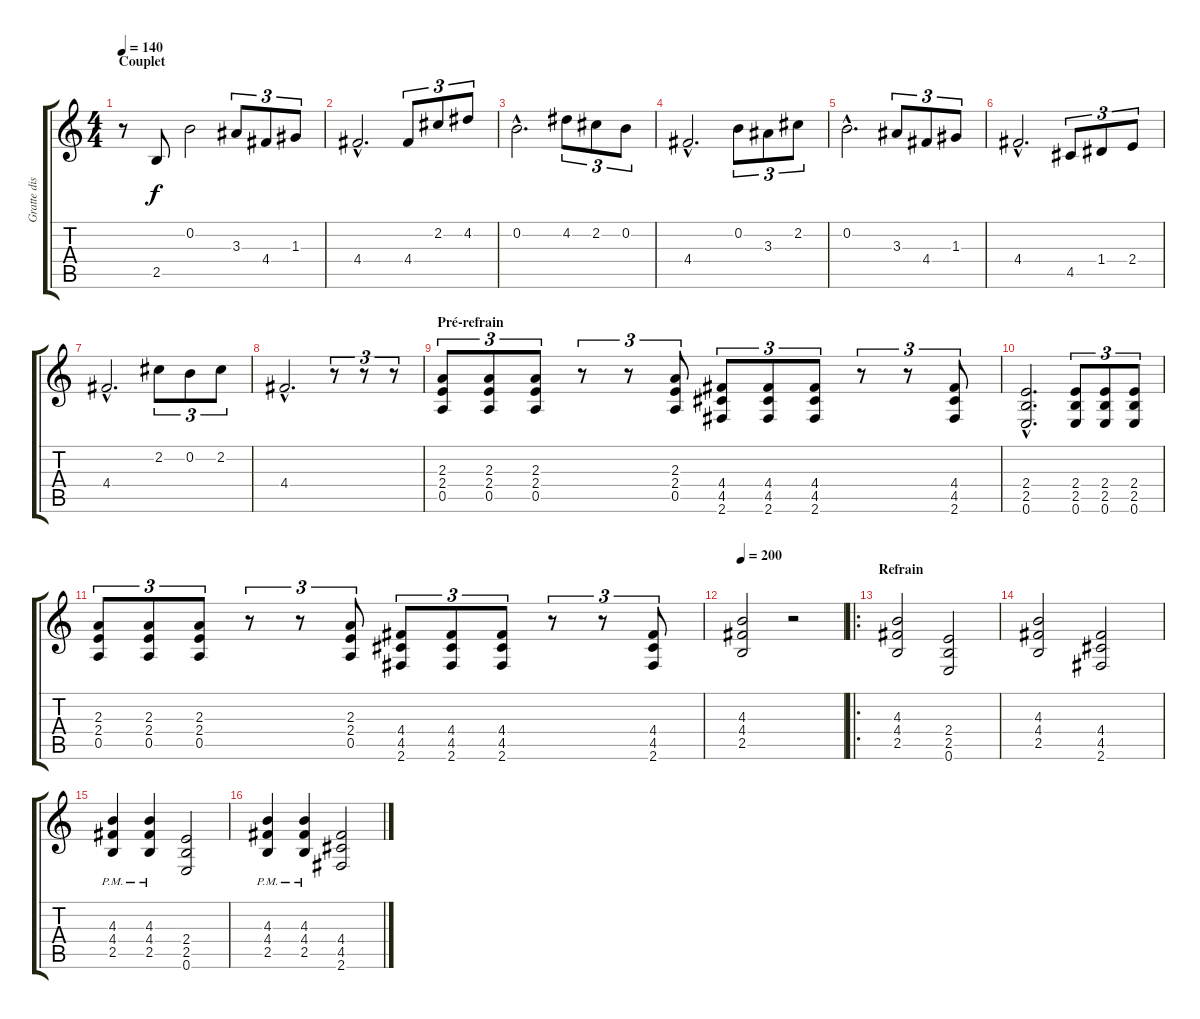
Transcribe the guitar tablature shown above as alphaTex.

\track ("Gratte disto" "Gratte dis") {instrument overdrivenguitar}
\staff {score tabs}
\tuning (E4 B3 G3 D3 A2 E2) {hide}
\ts (4 4)
\section ("" "Couplet")
\tempo 140
\clef g2
\ks c
r.8{dy f} 2.5.8 0.2.2 3.3.8{tu (3 2)} 4.4.8{tu (3 2)} 1.3.8{tu (3 2)} |
4.4{hac}.2{d} 4.4.8{tu (3 2)} 2.2.8{tu (3 2)} 4.2.8{tu (3 2)} |
0.2{hac}.2{d} 4.2.8{tu (3 2)} 2.2.8{tu (3 2)} 0.2.8{tu (3 2)} |
4.4{hac}.2{d} 0.2.8{tu (3 2)} 3.3.8{tu (3 2)} 2.2.8{tu (3 2)} |
0.2{hac}.2{d} 3.3.8{tu (3 2)} 4.4.8{tu (3 2)} 1.3.8{tu (3 2)} |
4.4{hac}.2{d} 4.5.8{tu (3 2)} 1.4.8{tu (3 2)} 2.4.8{tu (3 2)} |
4.4{hac}.2{d} 2.2.8{tu (3 2)} 0.2.8{tu (3 2)} 2.2.8{tu (3 2)} |
4.4{hac}.2{d} r.8{tu (3 2)} r.8{tu (3 2)} r.8{tu (3 2)} |
\section ("" "Pré-refrain")
(2.3 2.4 0.5).8{tu (3 2)} (2.3 2.4 0.5).8{tu (3 2)} (2.3 2.4 0.5).8{tu (3 2)} r.8{tu (3 2)} r.8{tu (3 2)} (2.3 2.4 0.5).8{tu (3 2)} (4.4 4.5 2.6).8{tu (3 2)} (4.4 4.5 2.6).8{tu (3 2)} (4.4 4.5 2.6).8{tu (3 2)} r.8{tu (3 2)} r.8{tu (3 2)} (4.4 4.5 2.6).8{tu (3 2)} |
(2.4{hac} 2.5{hac} 0.6{hac}).2{d} (2.4 2.5 0.6).8{tu (3 2)} (2.4 2.5 0.6).8{tu (3 2)} (2.4 2.5 0.6).8{tu (3 2)} |
(2.3 2.4 0.5).8{tu (3 2)} (2.3 2.4 0.5).8{tu (3 2)} (2.3 2.4 0.5).8{tu (3 2)} r.8{tu (3 2)} r.8{tu (3 2)} (2.3 2.4 0.5).8{tu (3 2)} (4.4 4.5 2.6).8{tu (3 2)} (4.4 4.5 2.6).8{tu (3 2)} (4.4 4.5 2.6).8{tu (3 2)} r.8{tu (3 2)} r.8{tu (3 2)} (4.4 4.5 2.6).8{tu (3 2)} |
\tempo 200
(4.3 4.4 2.5).2 r.2 |
\ro
\section ("" "Refrain")
(4.3 4.4 2.5).2 (2.4 2.5 0.6).2 |
(4.3 4.4 2.5).2 (4.4 4.5 2.6).2 |
(4.3{pm} 4.4{pm} 2.5{pm}).4 (4.3{pm} 4.4{pm} 2.5{pm}).4 (2.4 2.5 0.6).2 |
(4.3{pm} 4.4{pm} 2.5{pm}).4 (4.3{pm} 4.4{pm} 2.5{pm}).4 (4.4 4.5 2.6).2
